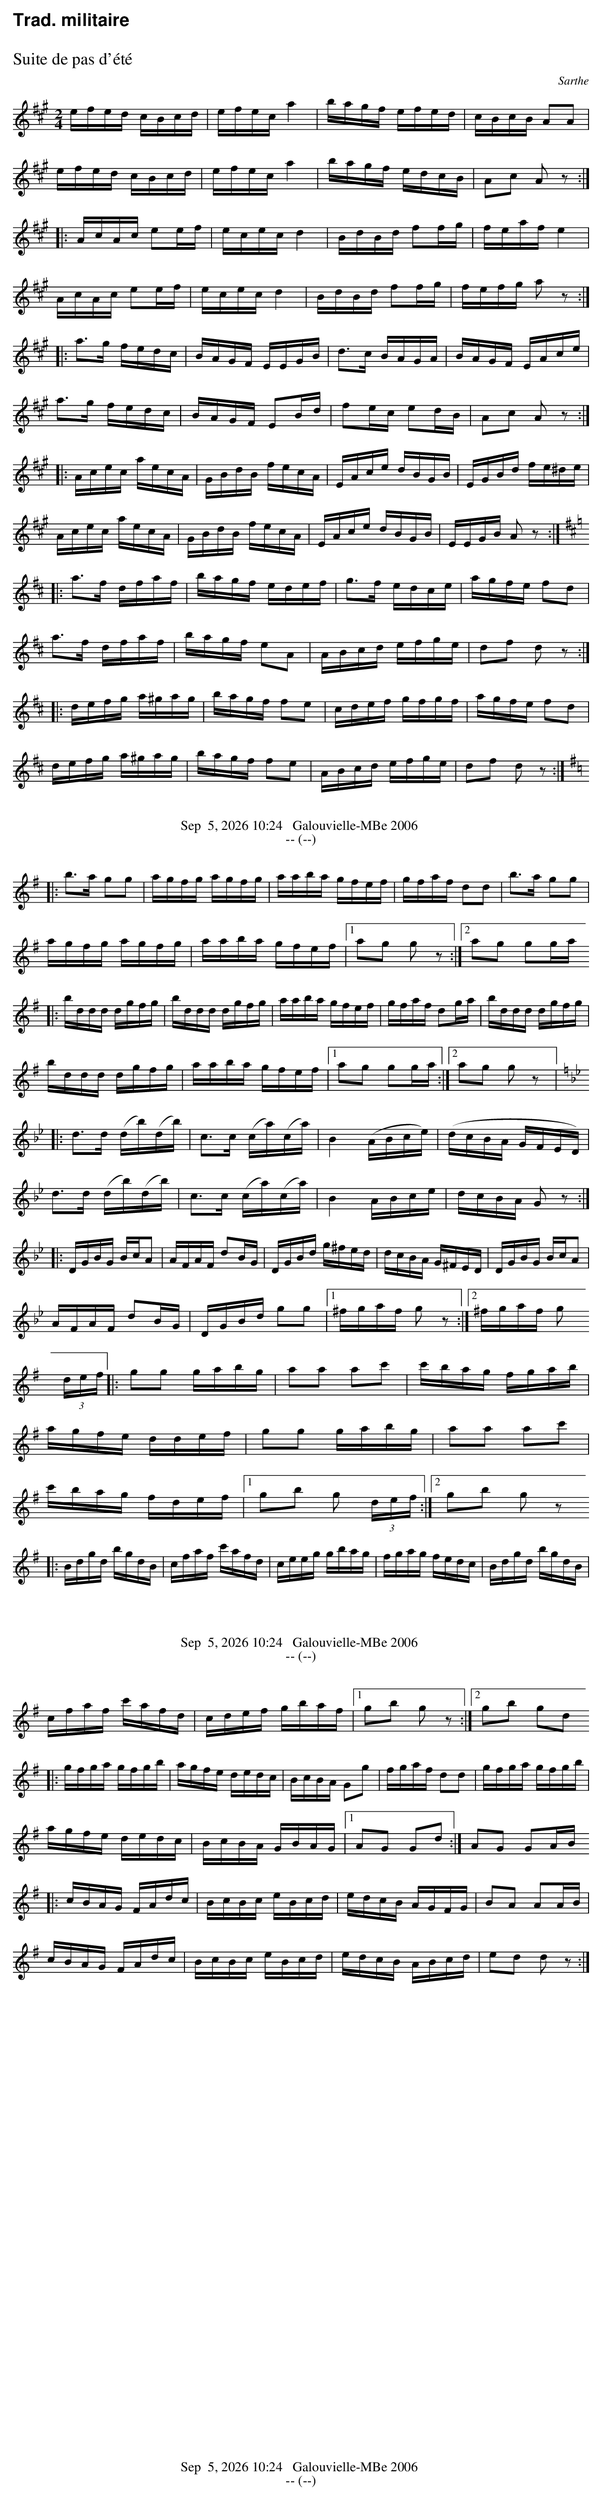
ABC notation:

X:1
T:Suite de pas d'été
C:Sarthe
M:2/4
L:1/16
K:A
efed cBcd|efec a4|bagf efed|cBcB A2A2|
efed cBcd|efec a4|bagf edcB|A2c2 A2 z2:|
|:AcAc e2ef|ecec d4|BdBd f2fg|feaf e4|
AcAc e2ef|ecec d4|BdBd f2fg|fefg a2 z2:|
|:a3g fedc|BAGF EEGB|d3c BAGA|BAGF EAce|
a3g fedc|BAGF E2Bd|f2ec e2dB|A2c2 A2 z2:|
|:Acec aecA|GBdB fecA|EAce dBGB|EGBd fe^de|
Acec aecA|GBdB fecA|EAce dBGB|EEGB A2 z2:|
|:[K:D]a3f dfaf|bagf edef|g3f edce|agfe f2d2|
a3f dfaf|bagf e2A2|ABcd efge|d2f2 d2 z2:|
|:defg a^gag|bagf f2e2|cdef gfgf|agfe f2d2|
defg a^gag|bagf f2e2|ABcd efge|d2f2 d2 z2:|
[K:G]|:b3a g2g2|agfg agfg|aaba gfef|gfaf d2d2|b3a g2g2|
agfg agfg|aaba gfef|[1a2g2 g2 z2:|[2a2g2 g2ga
|:bddd dgfg|bddd dgfg|aaba gfef|gfaf d2ga|bddd dgfg|
bddd dgfg|aaba gfef|[1a2g2 g2ga:|[2a2g2 g2 z2|:
[K:Bb] d3d (db)(db)|c3c (ca)(ca)|B4(ABce)|(dcBA GFED)|
d3d (db)(db)|c3c (ca)(ca)|B4ABce|dcBA G2 z2:|
|:DGBG BcA2|AFAF d2BG|DGBd g^fed|dcBA G^FED|DGBG BcA2|
AFAF d2BG|DGBd g2g2|[1^fgaf g2 z2:|[2^fgaf g2
[K:G] (3def|:g2g2 gabg|a2a2 a2c'2|c'bag fgab|
agfe ddef|g2g2 gabg|a2a2 a2c'2|
c'bag fdef|[1g2b2 g2  (3def:|[2g2b2 g2 z2
|:Bdgd bgdB|cfaf c'afd|ceeg gbag|fgag fedc|Bdgd bgdB|
cfaf c'afd|cdef gbaf|[1g2b2 g2 z2:|[2g2b2 g2d2
|:gfga gfgb|agfe dedc|BcBA G2g2|fgaf d2d2|gfga gfgb|
agfe dedc|BcBA GBAG|[1A2G2 G2d2:|A2G2 G2AB
|:cBAG FAdc|BcBc eBcd|edcB AGFG|B2A2 A2AB|
cBAG FAdc|BcBc eBcd|edcB ABcd|e2d2 d2 z2:|
